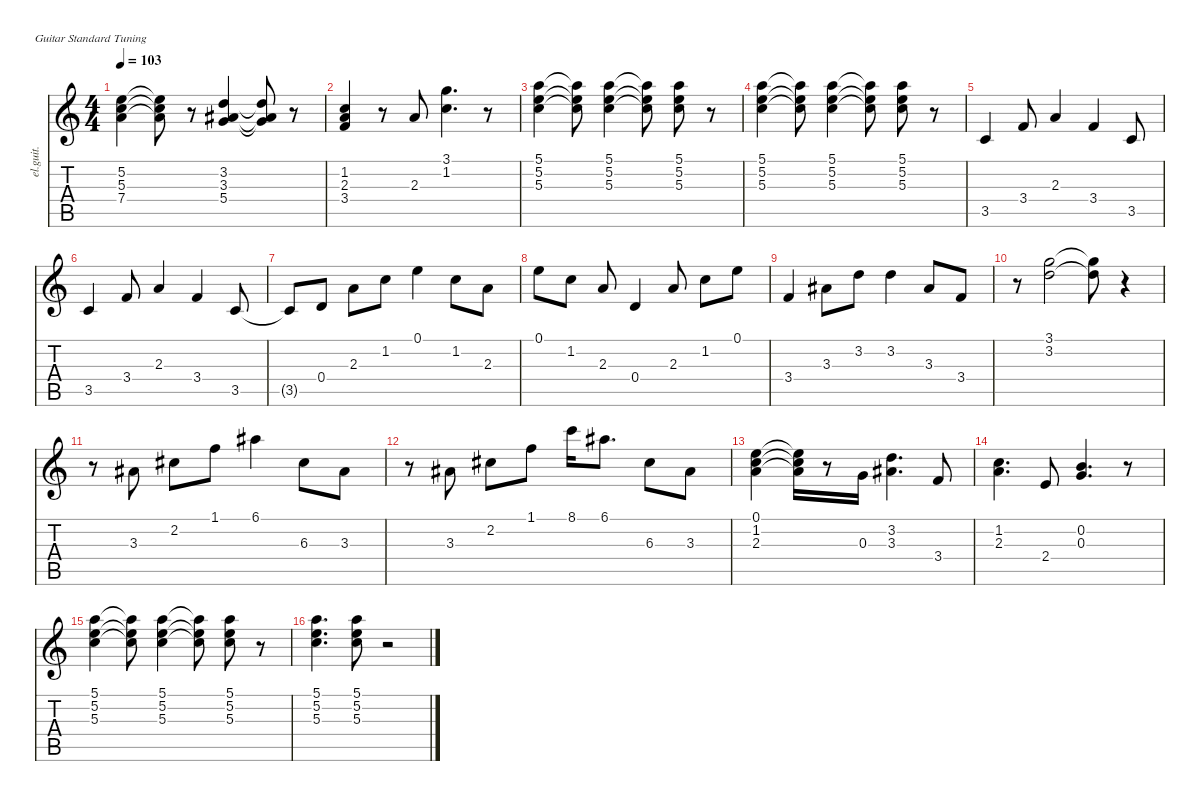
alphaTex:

\defaultSystemsLayout 4
\hideDynamics
\bracketExtendMode nobrackets
\otherSystemsTrackNameOrientation horizontal
\track ("Rhythm Guitar" "el.guit.") {instrument electricguitarclean}
\staff {score tabs}
\tuning (E4 B3 G3 D3 A2 E2)
\ts (4 4)
\tempo 103
\clef g2
\ks c
(5.2 5.3 7.4).4{dy f beam Down} (5.2{t} 5.3{t} 7.4{t}).8{beam Down} r.8{beam Down} (3.2 3.3{acc #} 5.4).4{beam Up} (3.2{t} 3.3{t acc #} 5.4{t}).8{beam Up} r.8{beam Up} |
(1.2 2.3 3.4).4{beam Up} r.8{beam Up} 2.3.8{beam Up} (3.1 1.2).4{d beam Down} r.8{beam Down} |
(5.1 5.2 5.3).4{beam Down} (5.1{t} 5.2{t} 5.3{t}).8{beam Down} (5.1 5.2 5.3).4{beam Down} (5.1{t} 5.2{t} 5.3{t}).8{beam Down} (5.1 5.2 5.3).8{beam Down} r.8{beam Down} |
(5.1 5.2 5.3).4{beam Down} (5.1{t} 5.2{t} 5.3{t}).8{beam Down} (5.1 5.2 5.3).4{beam Down} (5.1{t} 5.2{t} 5.3{t}).8{beam Down} (5.1 5.2 5.3).8{beam Down} r.8{beam Down} |
3.5.4{beam Up} 3.4.8{beam Up} 2.3.4{beam Up} 3.4.4{beam Up} 3.5.8{beam Up} |
3.5.4{beam Up} 3.4.8{beam Up} 2.3.4{beam Up} 3.4.4{beam Up} 3.5.8{beam Up} |
3.5{t}.8{beam Up} 0.4.8{beam Up} 2.3.8{beam Down} 1.2.8{beam Down} 0.1.4{beam Down} 1.2.8{beam Down} 2.3.8{beam Down} |
0.1.8{beam Down} 1.2.8{beam Down} 2.3.8{beam Up} 0.4.4{beam Up} 2.3.8{beam Up} 1.2.8{beam Down} 0.1.8{beam Down} |
3.4.4{beam Up} 3.3{acc #}.8{beam Down} 3.2.8{beam Down} 3.2.4{beam Down} 3.3{acc #}.8{beam Up} 3.4.8{beam Up} |
r.8{beam Down} (3.1 3.2).2{beam Down} (3.1{t} 3.2{t}).8{beam Down} r.4{beam Down} |
r.8{beam Down} 3.3{acc #}.8{beam Up} 2.2{acc #}.8{beam Down} 1.1.8{beam Down} 6.1{acc #}.4{beam Down} 6.3{acc #}.8{beam Down} 3.3{acc #}.8{beam Down} |
r.8{beam Down} 3.3{acc #}.8{beam Up} 2.2{acc #}.8{beam Down} 1.1.8{beam Down} 8.1.16{beam Down} 6.1{acc #}.8{d beam Down} 6.3{acc #}.8{beam Down} 3.3{acc #}.8{beam Down} |
(0.1 1.2 2.3).4{beam Down} (0.1{t} 1.2{t} 2.3{t}).16{beam Down} r.8{beam Down} 0.3.16{beam Down} (3.2 3.3{acc #}).4{d beam Down} 3.4.8{beam Up} |
(1.2 2.3).4{d beam Down} 2.4.8{beam Up} (0.2 0.3).4{d beam Up} r.8{beam Up} |
(5.1 5.2 5.3).4{beam Down} (5.1{t} 5.2{t} 5.3{t}).8{beam Down} (5.1 5.2 5.3).4{beam Down} (5.1{t} 5.2{t} 5.3{t}).8{beam Down} (5.1 5.2 5.3).8{beam Down} r.8{beam Down} |
(5.1 5.2 5.3).4{d beam Down} (5.1 5.2 5.3).8{beam Down} r.2{beam Down}
